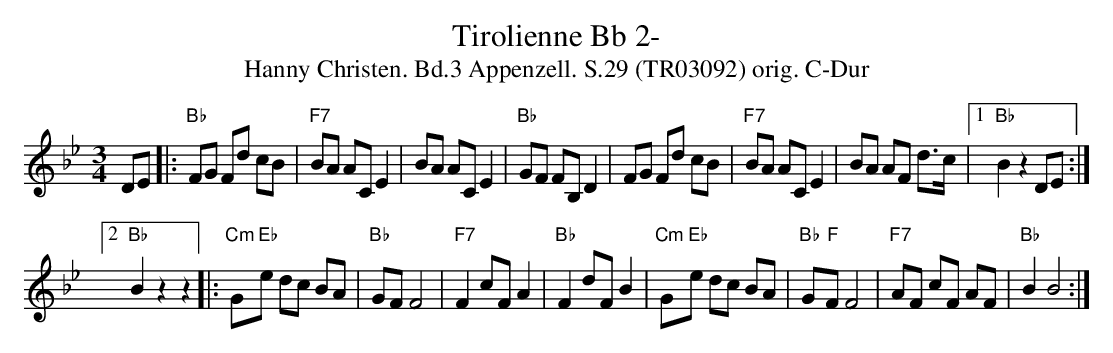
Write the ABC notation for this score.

X:1
T:Tirolienne Bb 2-
T:Hanny Christen. Bd.3 Appenzell. S.29 (TR03092) orig. C-Dur
M:3/4
L:1/8
K:Bbmaj
DE |: "Bb"FG Fd cB | "F7"BA AC E2 | BA AC E2 | "Bb"GF FB, D2 | \
FG Fd cB | "F7"BA AC E2 | BA AF d>c |1 "Bb"B2 z2 DE :|2
"Bb"B2 z2 z2 |: "Cm"G"Eb"e dc BA | "Bb"GF F4 | "F7"F2 cF A2 | "Bb"F2 dF B2 | \
"Cm"G"Eb"e dc BA | "Bb"G"F"F F4 | "F7"AF cF AF | "Bb"B2 B4 :|
